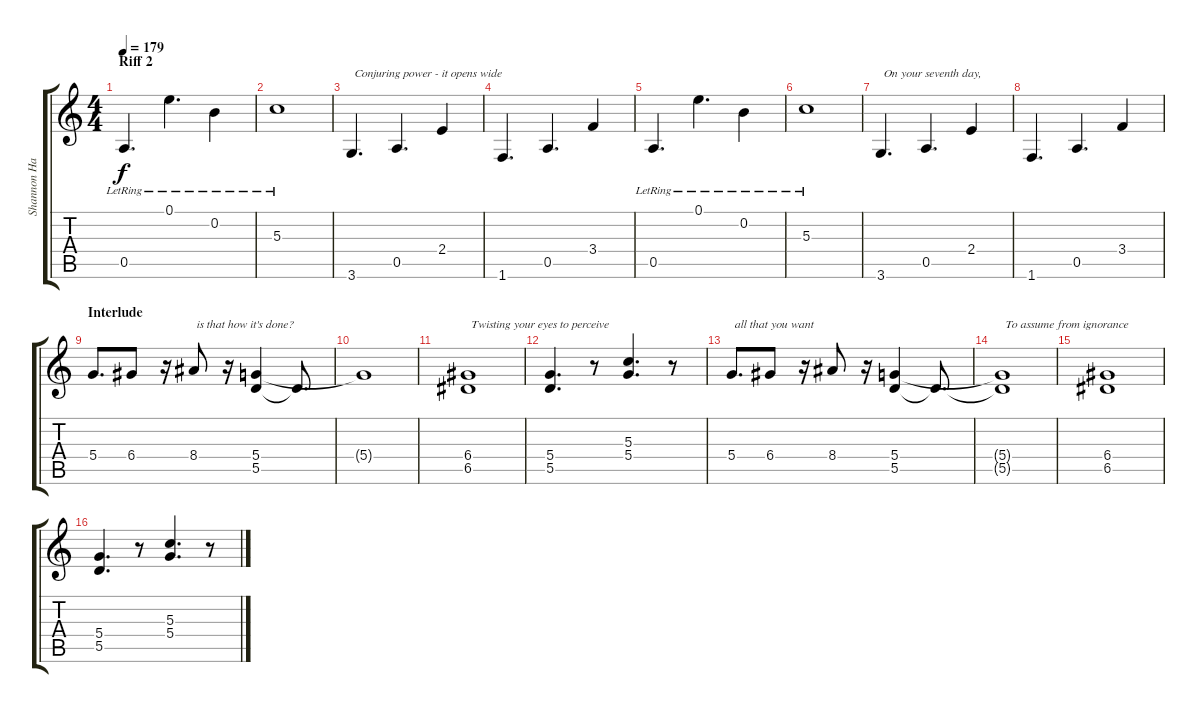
\track ("Shannon Hamm" "Shannon Ha") {instrument distortionguitar}
\staff {score tabs}
\tuning (E4 B3 G3 D3 A2 E2) {hide}
\ts (4 4)
\section ("" "Riff 2")
\tempo 179
\clef g2
\ks c
0.5{lr}.4{d dy f} 0.1{lr}.4{d} 0.2{lr}.4 |
5.3{lr}.1 |
3.6.4{d txt " Conjuring power - it opens wide"} 0.5.4{d} 2.4.4 |
1.6.4{d} 0.5.4{d} 3.4.4 |
0.5{lr}.4{d} 0.1{lr}.4{d} 0.2{lr}.4 |
5.3{lr}.1 |
3.6.4{d txt " On your seventh day,"} 0.5.4{d} 2.4.4 |
1.6.4{d} 0.5.4{d} 3.4.4 |
\section ("" "Interlude")
5.4.8{d} 6.4.8 r.16 8.4.8{txt " is that how it's done?"} r.16 (5.4 5.5).4 5.5{t}.8{d} |
5.4{t}.1 |
(6.4 6.5).1{txt " Twisting your eyes to perceive"} |
(5.4 5.5).4{d} r.8 (5.3 5.4).4{d} r.8 |
5.4.8{d txt " all that you want"} 6.4.8 r.16 8.4.8 r.16 (5.4 5.5).4 5.5{t}.8{d} |
(5.4{t} 5.5{t}).1{txt " To assume from ignorance"} |
(6.4 6.5).1 |
(5.4 5.5).4{d} r.8 (5.3 5.4).4{d} r.8
